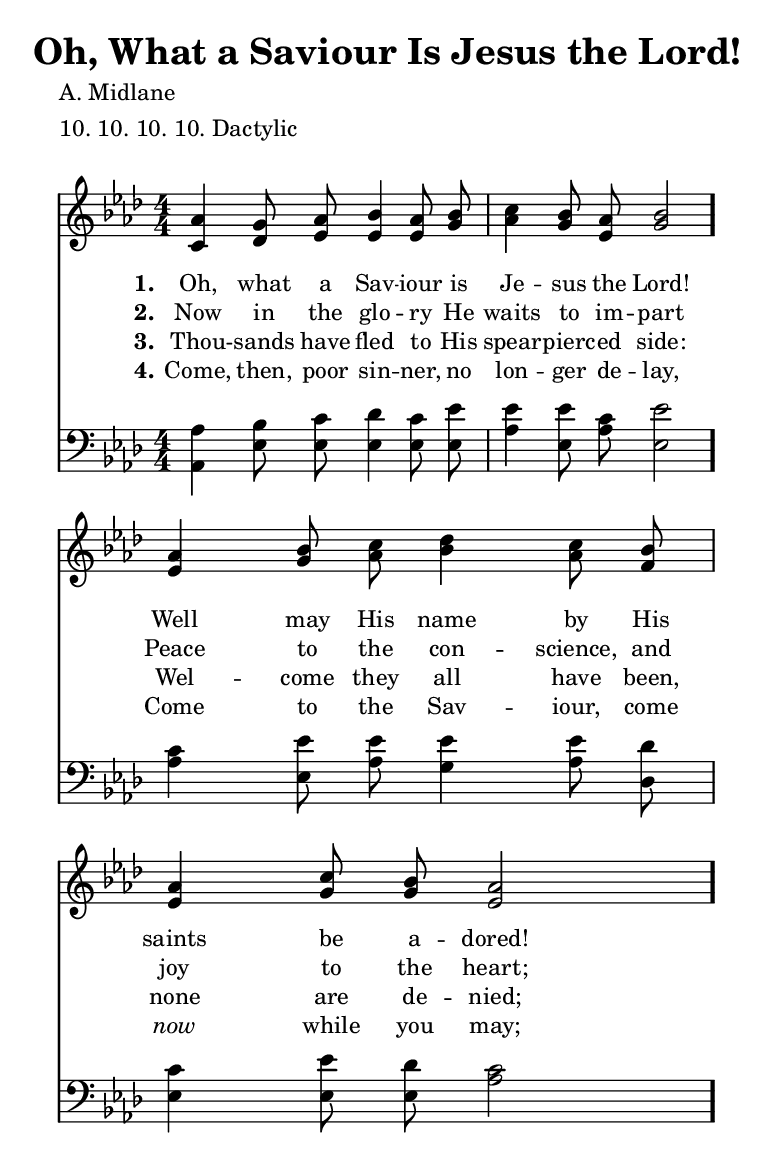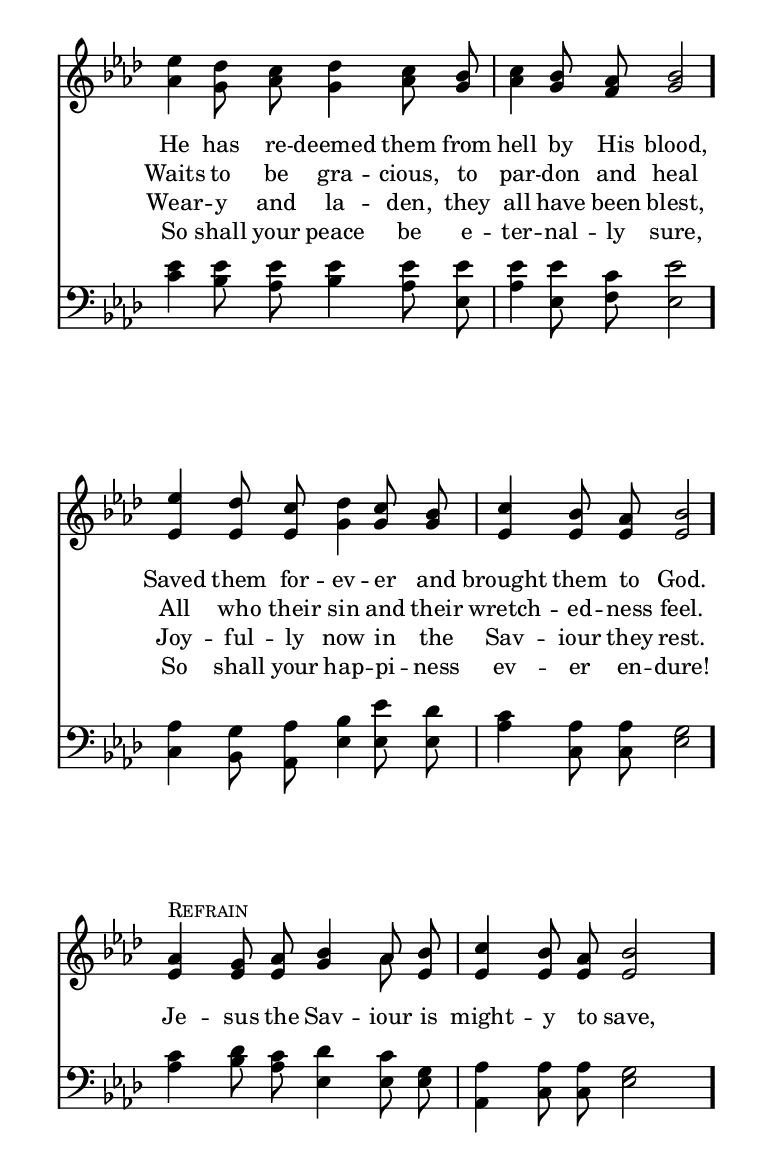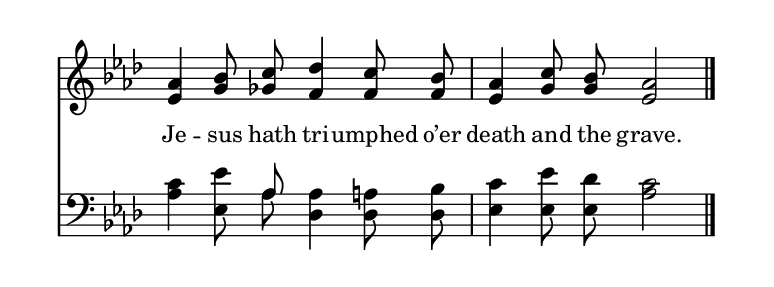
\include "common/global.ily"
\paper {
  \include "common/paper.ily"
}

\header{
  %gospel
  hymnnumber = "28"
  title = "Oh, What a Saviour Is Jesus the Lord!"
  tunename = "Joyfully"
  meter = "10. 10. 10. 10. Dactylic"
  poet = "A. Midlane"
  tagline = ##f
}

% for fermata in MIDI
ta = { \tempo 4=72 }
tb = { \tempo 4=36 }

patternA = { c4 c8 c8 c4 c8 c8 | c4 c8 c8 c2 }

global = {
  \include "common/overrides.ily"
  \override Staff.TimeSignature.style = #'numbered
  \time 4/4
  \override Score.MetronomeMark.transparent = ##t % hide all fermata changes too
  \ta
  \key aes \major
  %\partial 4
  \autoBeamOff
}

notesSoprano = {
\global
\relative c'' {

  \changePitch \patternA { aes g aes bes aes bes | c bes aes bes }
  \changePitch \patternA { aes bes c des c bes   | aes c bes aes }
  \changePitch \patternA { ees' des c des c bes  | c bes aes bes }
  \changePitch \patternA { ees des c des c bes   | c bes aes bes }

  << s^\markup { \small \caps "Refrain" }
  \changePitch \patternA { aes g aes bes aes bes | c bes aes bes } >>
  \changePitch \patternA { aes bes c des c bes   | aes c bes aes }

  \bar "|."

}
}

notesAlto = {
\global
\relative e' {

  \changePitch \patternA { c des ees ees ees g   | aes g ees g     }
  \changePitch \patternA { ees g aes bes aes f   | ees g g ees     }
  \changePitch \patternA { aes g aes g aes g     | aes g f g       }
  \changePitch \patternA { ees ees ees g g g     | ees ees ees ees }

  \changePitch \patternA { ees ees ees g aes ees | ees ees ees ees }
  \changePitch \patternA { ees g ges f f f       | ees g g ees     }

}
}

notesTenor = {
\global
\relative a {

  \changePitch \patternA { aes bes c des c ees     | ees ees c ees }
  \changePitch \patternA { c ees ees ees ees des   | c ees des c   }
  \changePitch \patternA { ees ees ees ees ees ees | ees ees c ees }
  \changePitch \patternA { aes, g aes bes ees des  | c aes aes g   }

  \changePitch \patternA { c des c des c g         | aes aes aes g }
  \changePitch \patternA { c ees aes, aes a bes    | c ees des c   }

}
}

notesBass = {
\global
\relative f, {

  \changePitch \patternA { aes ees' ees ees ees ees | aes ees aes ees }
  \changePitch \patternA { aes ees aes g aes des,   | ees ees ees aes }
  \changePitch \patternA { c bes aes bes aes ees    | aes ees f ees   }
  \changePitch \patternA { c bes aes ees' ees ees   | aes c, c ees    }

  \changePitch \patternA { aes bes aes ees ees ees  | aes, c c ees    }
  \changePitch \patternA { aes ees aes des, des des | ees ees ees aes }

}
}

Refrain = \lyricmode {

Je -- sus the Sav -- iour is might -- y to save, \bar "."
Je -- sus hath tri -- umphed o’er death and the grave. \bar "."

}

wordsA = \lyricmode {
\set stanza = "1."

Oh, what a Sav -- iour is Je -- sus the Lord! \bar "."
Well may His name by His saints be a -- dored! \bar "."
He has re -- deemed them from hell by His blood, \bar "."
Saved them for -- ev -- er and brought them to God. \bar "."

}

wordsB = \lyricmode {
\set stanza = "2."

Now in the glo -- ry He waits to im -- part
Peace to the con -- science, and joy to the heart;
Waits to be gra -- cious, to par -- don and heal
All who their sin and their wretch -- ed -- ness feel.

\Refrain

}

wordsC = \lyricmode {
\set stanza = "3."

Thou -- sands have fled to His spear -- pierc -- ed side:
Wel -- come they all have been, none are de -- nied;
Wear -- y and la -- den, they all have been blest,
Joy -- ful -- ly now in the Sav -- iour they rest.

}

wordsD = \lyricmode {
\set stanza = "4."

Come, then, poor sin -- ner, no lon -- ger de -- lay,
Come to the Sav -- iour, come { \italicsOn } now { \italicsOff } while you may;
So shall your peace be e -- ter -- nal -- ly sure,
So shall your hap -- pi -- ness ev -- er en -- dure!

}

\score {
  \context ChoirStaff <<
    \context Staff = upper <<
      \set Staff.autoBeaming = ##f
      \set ChoirStaff.systemStartDelimiter = #'SystemStartBar
      \set ChoirStaff.printPartCombineTexts = ##f
      \partcombine #'(2 . 11) \notesSoprano \notesAlto
      \context NullVoice = sopranos { \voiceOne << \notesSoprano >> }
      \context Lyrics = one   \lyricsto sopranos \wordsA
      \context Lyrics = two   \lyricsto sopranos \wordsB
      \context Lyrics = three \lyricsto sopranos \wordsC
      \context Lyrics = four  \lyricsto sopranos \wordsD
      %\context Lyrics = five  \lyricsto sopranos \wordsE
    >>
    \context Staff = men <<
      \set Staff.autoBeaming = ##f
      \clef bass
      \set ChoirStaff.printPartCombineTexts = ##f
      \partcombine #'(2 . 11) \notesTenor \notesBass
    >>
  >>
  \layout {
    \include "common/layout.ily"
  }
  \midi{
    \include "common/midi.ily"
  }
}

\version "2.19.49"  % necessary for upgrading to future LilyPond versions.

% vi:set et ts=2 sw=2 ai nocindent syntax=lilypond:
